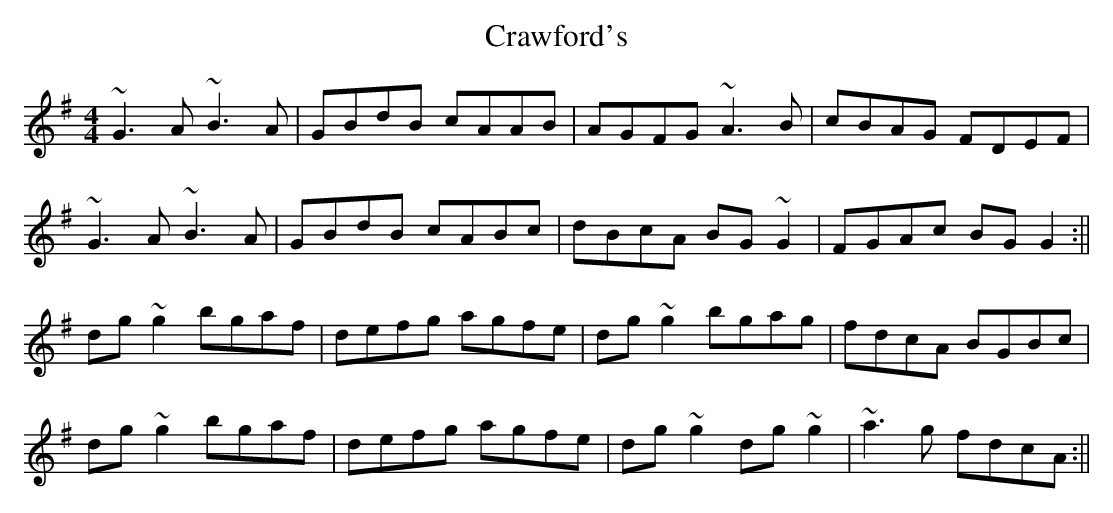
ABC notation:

X:1
T:Crawford's
M:4/4
L:1/8
K:G
~G3 A ~B3 A | GBdB cAAB | AGFG ~A3 B | cBAG FDEF |
~G3 A ~B3 A | GBdB cABc | dBcA BG ~G2 | FGAc BG G2 :||
dg ~g2 bgaf | defg agfe | dg ~g2 bgag | fdcA BGBc |
dg ~g2 bgaf | defg agfe | dg ~g2 dg ~g2 | ~a3 g fdcA :||
